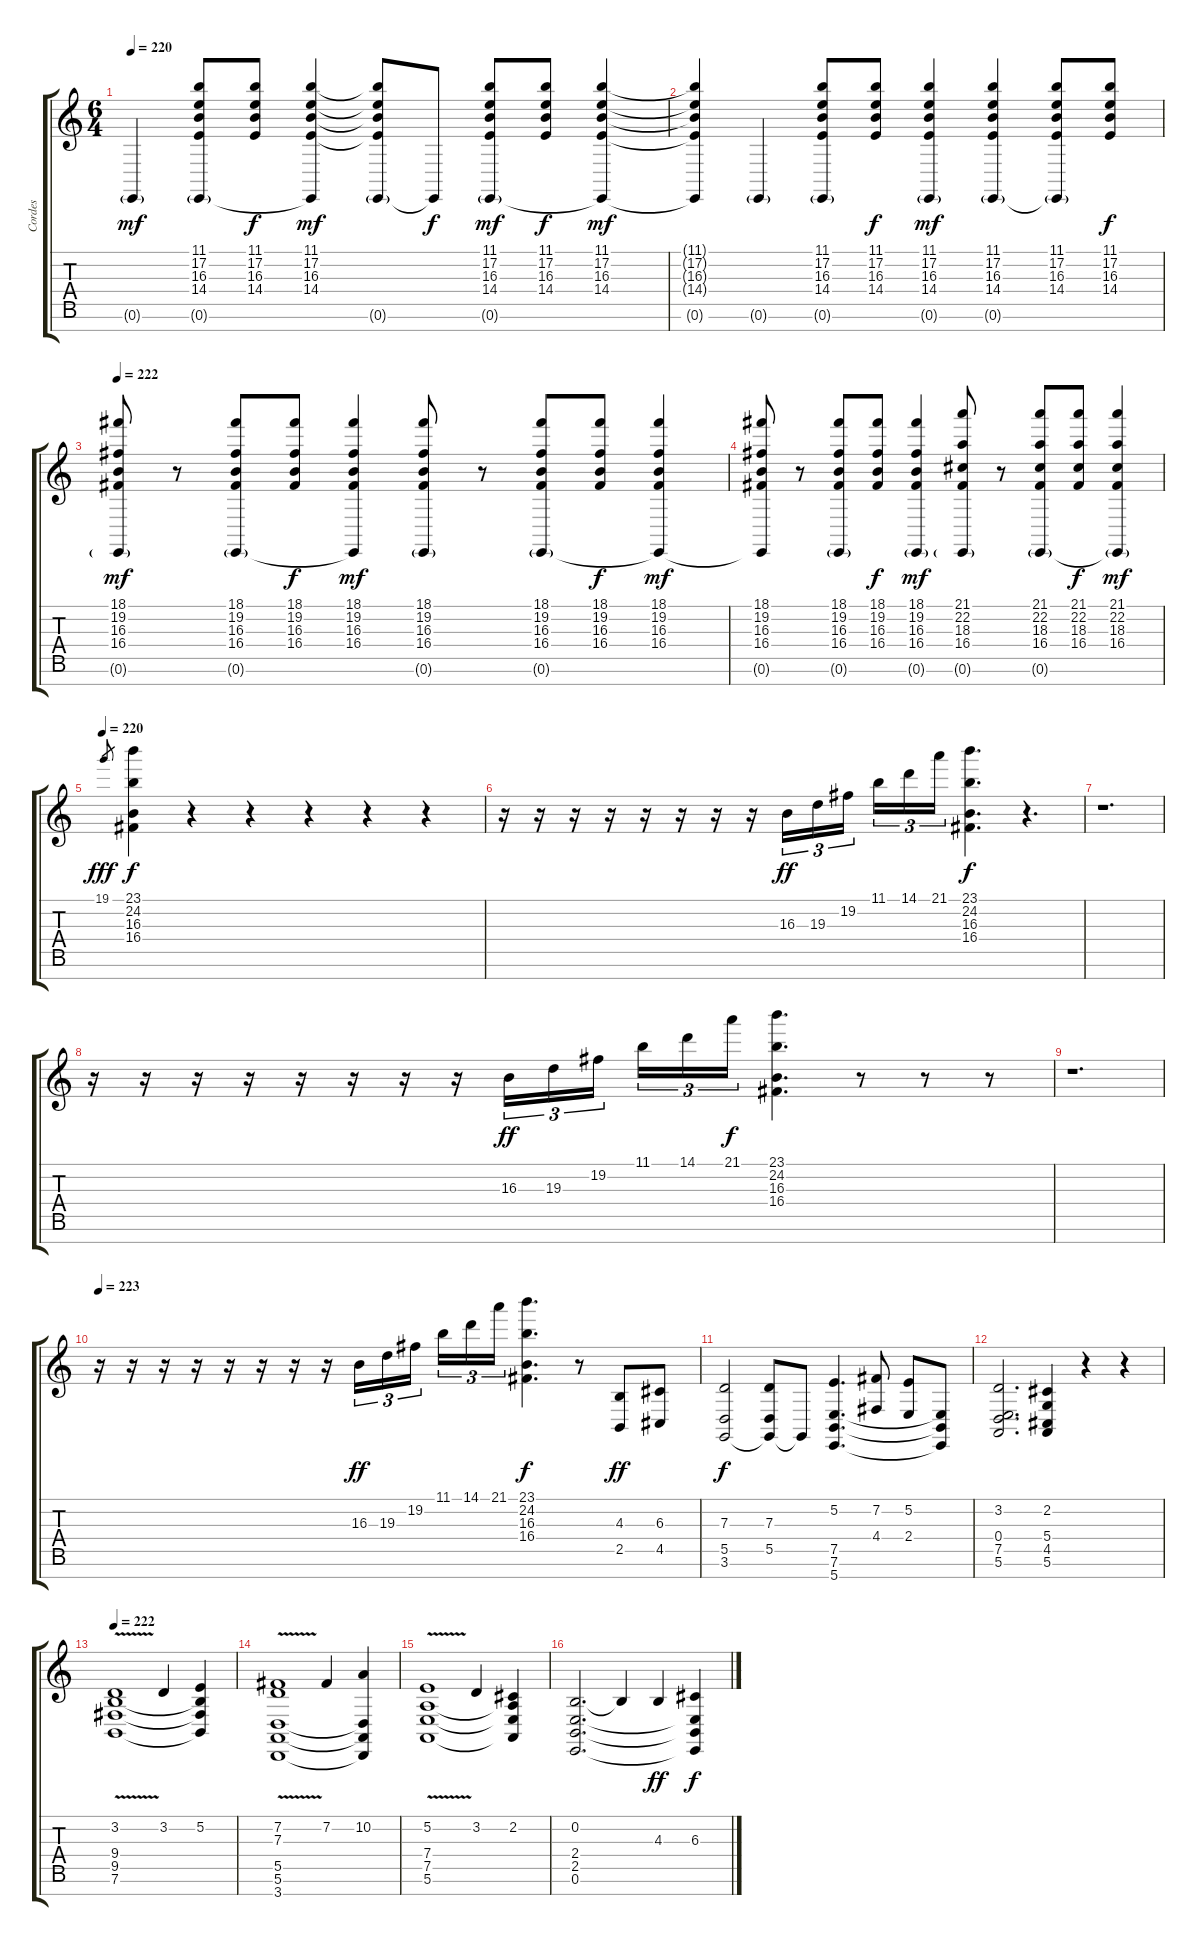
\track ("Cordes" "Cordes") {instrument stringensemble1}
\staff {score tabs}
\tuning (C5 B3 G3 D3 A2 E2 B1) {hide}
\ts (6 4)
\tempo 220
\clef g2
\ks c
0.6{g}.4{dy mf} (11.1 17.2 16.3 14.4 0.6{g}).8 (11.1 17.2 16.3 14.4).8{dy f} (11.1 17.2 16.3 14.4 0.6{t}).4{dy mf} (11.1{t} 17.2{t} 16.3{t} 14.4{t} 0.6{g}).8 0.6{t}.8{dy f} (11.1 17.2 16.3 14.4 0.6{g}).8{dy mf} (11.1 17.2 16.3 14.4).8{dy f} (11.1 17.2 16.3 14.4 0.6{t}).4{dy mf} |
(11.1{t} 17.2{t} 16.3{t} 14.4{t} 0.6{t}).4 0.6{g}.4 (11.1 17.2 16.3 14.4 0.6{g}).8 (11.1 17.2 16.3 14.4).8{dy f} (11.1 17.2 16.3 14.4 0.6{g}).4{dy mf} (11.1 17.2 16.3 14.4 0.6{g}).4 (11.1 17.2 16.3 14.4 0.6{g t}).8 (11.1 17.2 16.3 14.4).8{dy f} |
\tempo 222
(18.1 19.2 16.3 16.4 0.6{g}).8{dy mf} r.8 (18.1 19.2 16.3 16.4 0.6{g}).8 (18.1 19.2 16.3 16.4).8{dy f} (18.1 19.2 16.3 16.4 0.6{t}).4{dy mf} (18.1 19.2 16.3 16.4 0.6{g}).8 r.8 (18.1 19.2 16.3 16.4 0.6{g}).8 (18.1 19.2 16.3 16.4).8{dy f} (18.1 19.2 16.3 16.4 0.6{t}).4{dy mf} |
(18.1 19.2 16.3 16.4 0.6{t}).8 r.8 (18.1 19.2 16.3 16.4 0.6{g}).8 (18.1 19.2 16.3 16.4).8{dy f} (18.1 19.2 16.3 16.4 0.6{g}).4{dy mf} (21.1 22.2 18.3 16.4 0.6{g}).8 r.8 (21.1 22.2 18.3 16.4 0.6{g}).8 (21.1 22.2 18.3 16.4).8{dy f} (21.1 22.2 18.3 16.4 0.6{g t}).4{dy mf} |
\tempo 220
19.1.8{gr dy fff} (23.1 24.2 16.3 16.4).4{dy f} r.4 r.4 r.4 r.4 r.4 |
r.16 r.16 r.16 r.16 r.16 r.16 r.16 r.16 16.3.16{tu (3 2) dy ff} 19.3.16{tu (3 2)} 19.2.16{tu (3 2)} 11.1.16{tu (3 2)} 14.1.16{tu (3 2)} 21.1.16{tu (3 2)} (23.1 24.2 16.3 16.4).4{d dy f} r.4{d} |
r.1{d} |
r.16 r.16 r.16 r.16 r.16 r.16 r.16 r.16 16.3.16{tu (3 2) dy ff} 19.3.16{tu (3 2)} 19.2.16{tu (3 2)} 11.1.16{tu (3 2)} 14.1.16{tu (3 2)} 21.1.16{tu (3 2) dy f} (23.1 24.2 16.3 16.4).4{d} r.8 r.8 r.8 |
r.1{d} |
\tempo 223
r.16 r.16 r.16 r.16 r.16 r.16 r.16 r.16 16.3.16{tu (3 2) dy ff} 19.3.16{tu (3 2)} 19.2.16{tu (3 2)} 11.1.16{tu (3 2)} 14.1.16{tu (3 2)} 21.1.16{tu (3 2)} (23.1 24.2 16.3 16.4).4{d dy f} r.8 (4.3 2.5).8{dy ff} (6.3 4.5).8 |
(7.3 5.5 3.6).2{dy f} (7.3 5.5 3.6{t}).8 3.6{t}.8 (5.2 7.5 7.6 5.7).4{d} (7.2 4.4).8 (5.2 2.4).8 (7.5{t} 7.6{t} 5.7{t}).8 |
(3.2 0.4 7.5 5.6).2{d} (2.2 5.4 4.5 5.6).4 r.4 r.4 |
\tempo 222
(3.2{v} 9.4 9.5 7.6).1 3.2.4 (5.2 9.4{t} 9.5{t} 7.6{t}).4 |
(7.2{v} 7.3{v} 5.5 5.6 3.7).1 7.2.4 (10.2 5.5{t} 5.6{t} 3.7{t}).4 |
(5.2{v} 7.4 7.5 5.6).1 3.2.4 (2.2 7.4{t} 7.5{t} 5.6{t}).4 |
(0.2 2.4 2.5 0.6).2{d} 0.2{t}.4 4.3.4{dy ff} (6.3 2.4{t} 2.5{t} 0.6{t}).4{dy f}
